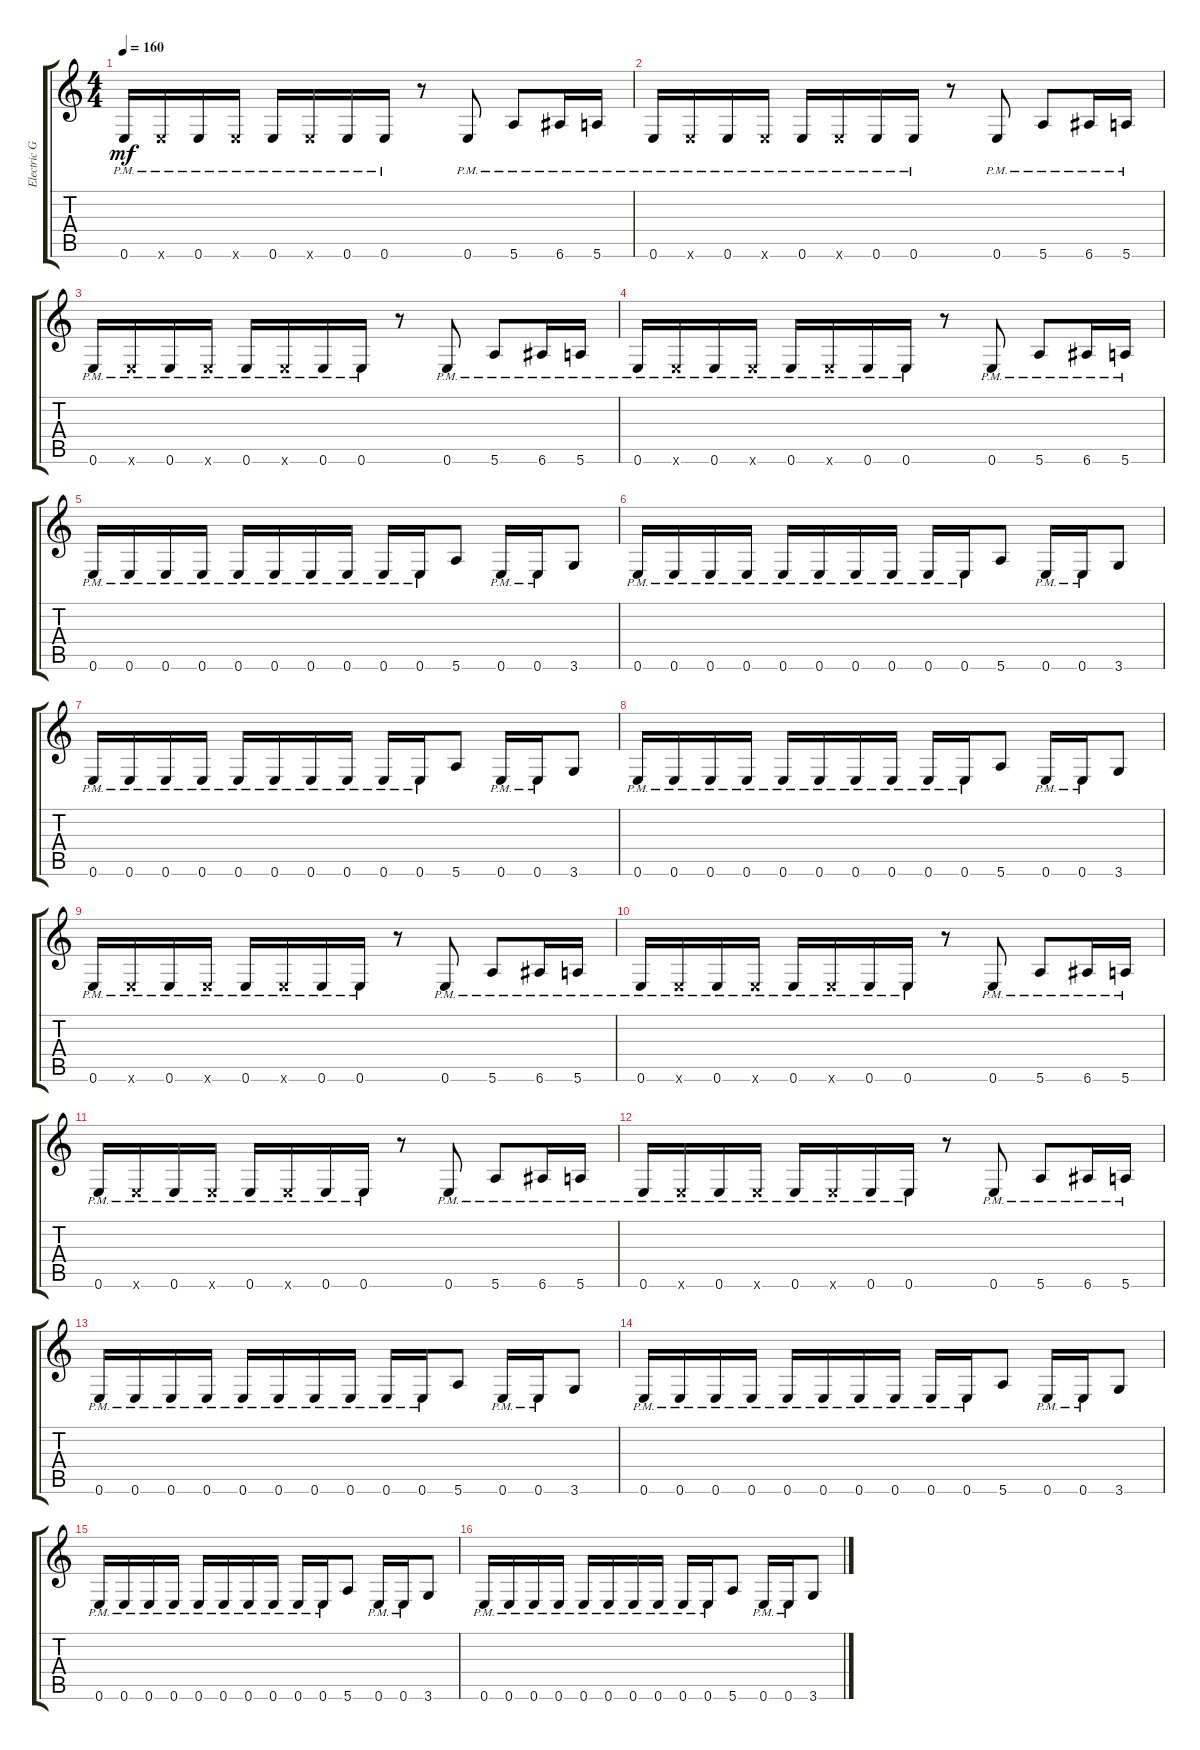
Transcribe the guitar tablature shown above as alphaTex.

\track ("Electric Guitar" "Electric G") {instrument distortionguitar}
\staff {score tabs}
\tuning (E4 B3 G3 D3 A2 E2) {hide}
\ts (4 4)
\tempo 160
\clef g2
\ks c
0.6{pm}.16{dy mf} 0.6{pm x}.16 0.6{pm}.16 0.6{pm x}.16 0.6{pm}.16 0.6{pm x}.16 0.6{pm}.16 0.6{pm}.16 r.8 0.6{pm}.8 5.6{pm}.8 6.6{pm}.16 5.6{pm}.16 |
0.6{pm}.16 0.6{pm x}.16 0.6{pm}.16 0.6{pm x}.16 0.6{pm}.16 0.6{pm x}.16 0.6{pm}.16 0.6{pm}.16 r.8 0.6{pm}.8 5.6{pm}.8 6.6{pm}.16 5.6{pm}.16 |
0.6{pm}.16 0.6{pm x}.16 0.6{pm}.16 0.6{pm x}.16 0.6{pm}.16 0.6{pm x}.16 0.6{pm}.16 0.6{pm}.16 r.8 0.6{pm}.8 5.6{pm}.8 6.6{pm}.16 5.6{pm}.16 |
0.6{pm}.16 0.6{pm x}.16 0.6{pm}.16 0.6{pm x}.16 0.6{pm}.16 0.6{pm x}.16 0.6{pm}.16 0.6{pm}.16 r.8 0.6{pm}.8 5.6{pm}.8 6.6{pm}.16 5.6{pm}.16 |
0.6{pm}.16 0.6{pm}.16 0.6{pm}.16 0.6{pm}.16 0.6{pm}.16 0.6{pm}.16 0.6{pm}.16 0.6{pm}.16 0.6{pm}.16 0.6{pm}.16 5.6.8 0.6{pm}.16 0.6{pm}.16 3.6.8 |
0.6{pm}.16 0.6{pm}.16 0.6{pm}.16 0.6{pm}.16 0.6{pm}.16 0.6{pm}.16 0.6{pm}.16 0.6{pm}.16 0.6{pm}.16 0.6{pm}.16 5.6.8 0.6{pm}.16 0.6{pm}.16 3.6.8 |
0.6{pm}.16 0.6{pm}.16 0.6{pm}.16 0.6{pm}.16 0.6{pm}.16 0.6{pm}.16 0.6{pm}.16 0.6{pm}.16 0.6{pm}.16 0.6{pm}.16 5.6.8 0.6{pm}.16 0.6{pm}.16 3.6.8 |
0.6{pm}.16 0.6{pm}.16 0.6{pm}.16 0.6{pm}.16 0.6{pm}.16 0.6{pm}.16 0.6{pm}.16 0.6{pm}.16 0.6{pm}.16 0.6{pm}.16 5.6.8 0.6{pm}.16 0.6{pm}.16 3.6.8 |
0.6{pm}.16 0.6{pm x}.16 0.6{pm}.16 0.6{pm x}.16 0.6{pm}.16 0.6{pm x}.16 0.6{pm}.16 0.6{pm}.16 r.8 0.6{pm}.8 5.6{pm}.8 6.6{pm}.16 5.6{pm}.16 |
0.6{pm}.16 0.6{pm x}.16 0.6{pm}.16 0.6{pm x}.16 0.6{pm}.16 0.6{pm x}.16 0.6{pm}.16 0.6{pm}.16 r.8 0.6{pm}.8 5.6{pm}.8 6.6{pm}.16 5.6{pm}.16 |
0.6{pm}.16 0.6{pm x}.16 0.6{pm}.16 0.6{pm x}.16 0.6{pm}.16 0.6{pm x}.16 0.6{pm}.16 0.6{pm}.16 r.8 0.6{pm}.8 5.6{pm}.8 6.6{pm}.16 5.6{pm}.16 |
0.6{pm}.16 0.6{pm x}.16 0.6{pm}.16 0.6{pm x}.16 0.6{pm}.16 0.6{pm x}.16 0.6{pm}.16 0.6{pm}.16 r.8 0.6{pm}.8 5.6{pm}.8 6.6{pm}.16 5.6{pm}.16 |
0.6{pm}.16 0.6{pm}.16 0.6{pm}.16 0.6{pm}.16 0.6{pm}.16 0.6{pm}.16 0.6{pm}.16 0.6{pm}.16 0.6{pm}.16 0.6{pm}.16 5.6.8 0.6{pm}.16 0.6{pm}.16 3.6.8 |
0.6{pm}.16 0.6{pm}.16 0.6{pm}.16 0.6{pm}.16 0.6{pm}.16 0.6{pm}.16 0.6{pm}.16 0.6{pm}.16 0.6{pm}.16 0.6{pm}.16 5.6.8 0.6{pm}.16 0.6{pm}.16 3.6.8 |
0.6{pm}.16 0.6{pm}.16 0.6{pm}.16 0.6{pm}.16 0.6{pm}.16 0.6{pm}.16 0.6{pm}.16 0.6{pm}.16 0.6{pm}.16 0.6{pm}.16 5.6.8 0.6{pm}.16 0.6{pm}.16 3.6.8 |
0.6{pm}.16 0.6{pm}.16 0.6{pm}.16 0.6{pm}.16 0.6{pm}.16 0.6{pm}.16 0.6{pm}.16 0.6{pm}.16 0.6{pm}.16 0.6{pm}.16 5.6.8 0.6{pm}.16 0.6{pm}.16 3.6.8
